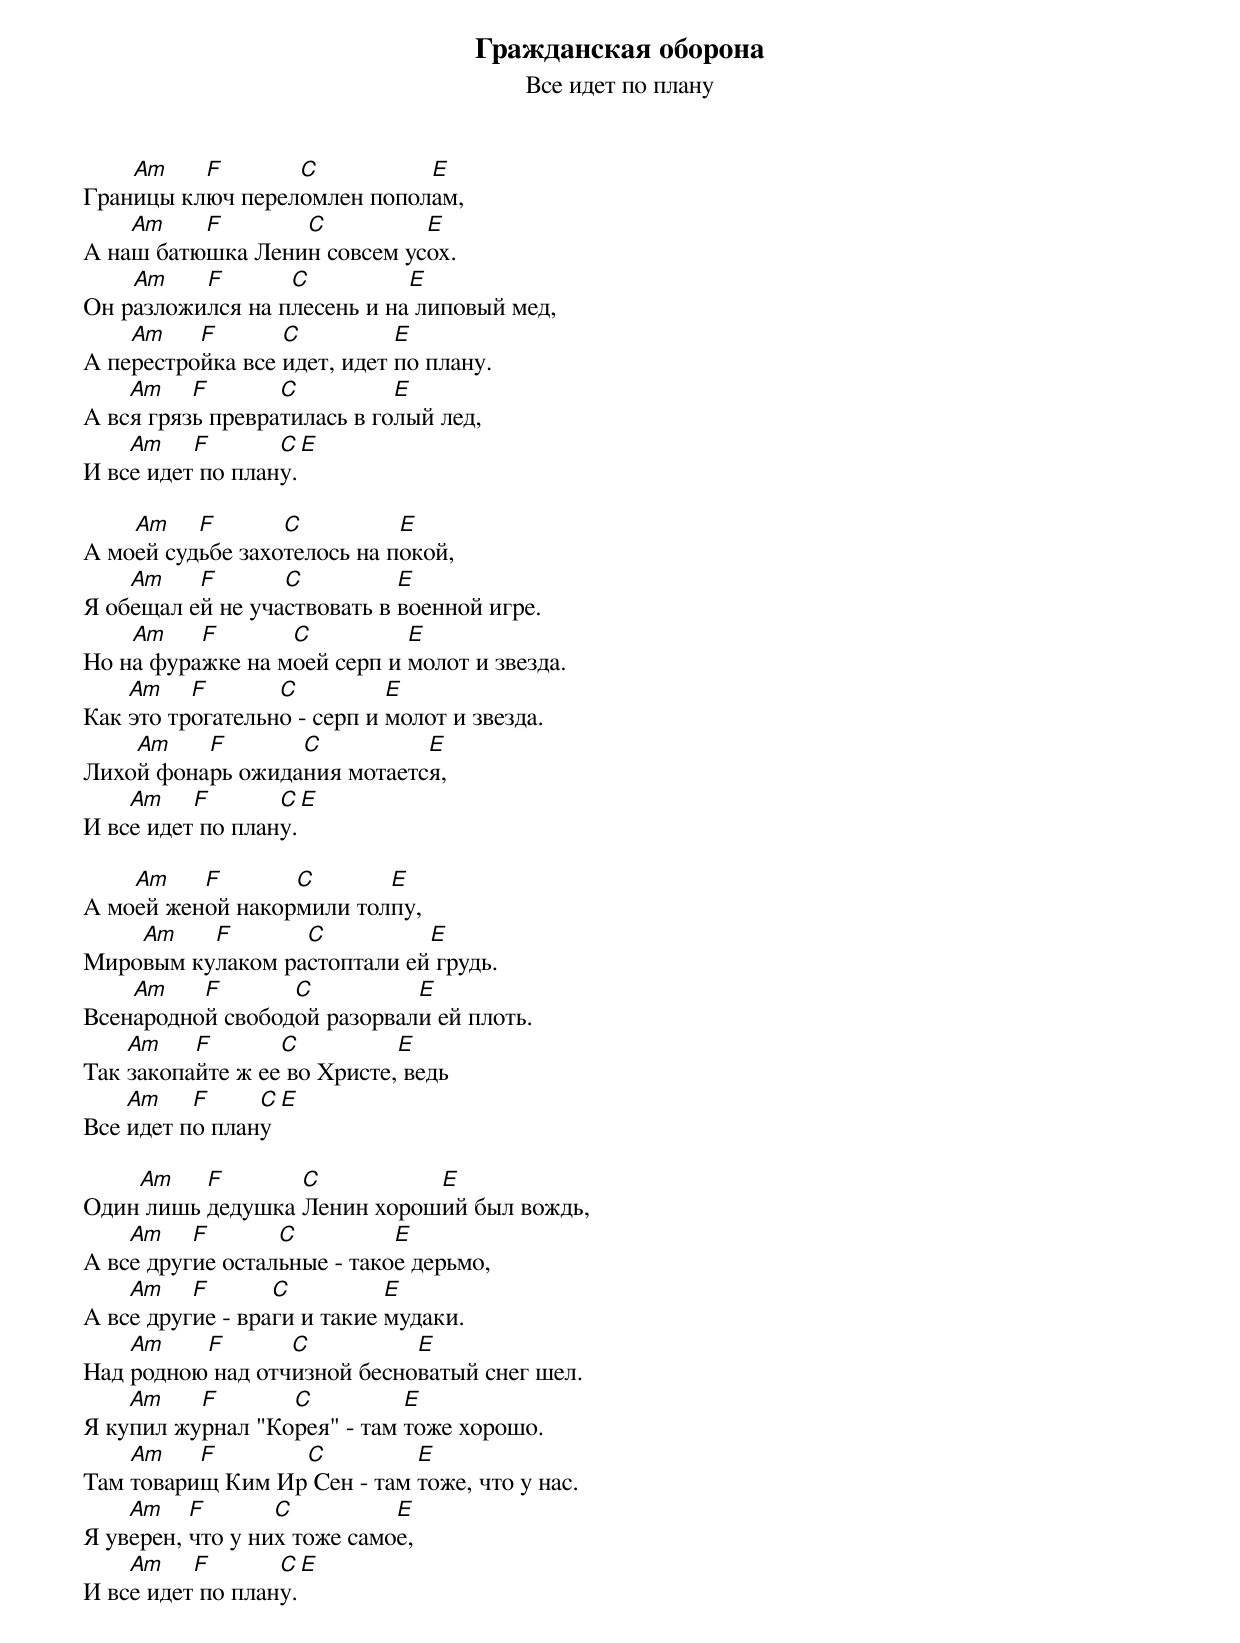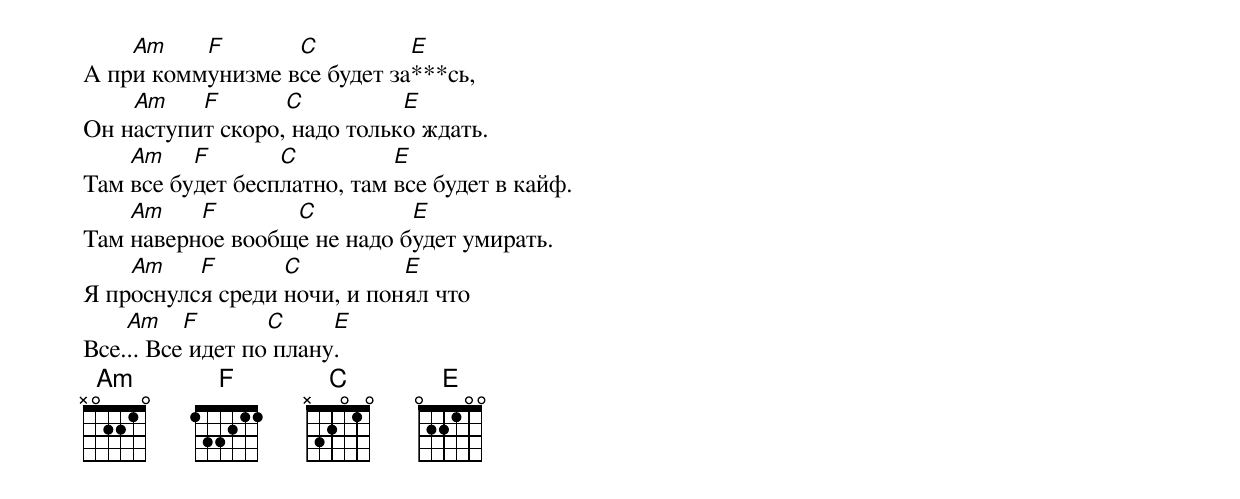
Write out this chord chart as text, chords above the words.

Гражданская оборона
Все идет по плану
    Am    F       C          E
Границы ключ переломлен пополам,
    Am    F       C          E
А наш батюшка Ленин совсем усох.
    Am    F       C          E
Он разложился на плесень и на липовый мед,
    Am    F       C          E
А перестройка все идет, идет по плану.
    Am    F       C          E
А вся грязь превратилась в голый лед,
    Am    F       C E
И все идет по плану.

    Am    F       C          E
А моей судьбе захотелось на покой,
    Am    F       C          E
Я обещал ей не участвовать в военной игре.
    Am    F       C          E
Но на фуражке на моей серп и молот и звезда.
    Am    F       C          E
Как это трогательно - серп и молот и звезда.
    Am    F       C          E
Лихой фонарь ожидания мотается,
    Am    F       C E
И все идет по плану.

    Am    F       C       E
А моей женой накормили толпу,
    Am    F       C          E
Мировым кулаком растоптали ей грудь.
    Am    F       C          E
Всенародной свободой разорвали ей плоть.
    Am    F       C          E
Так закопайте ж ее во Христе, ведь
    Am    F     C E
Все идет по плану

    Am    F       C          E
Один лишь дедушка Ленин хороший был вождь,
    Am    F       C          E
А все другие остальные - такое дерьмо,
    Am    F       C          E
А все другие - враги и такие мудаки.
    Am    F       C          E
Над родною над отчизной бесноватый снег шел.
    Am    F       C          E
Я купил журнал "Корея" - там тоже хорошо.
    Am    F       C          E
Там товарищ Ким Ир Сен - там тоже, что у нас.
    Am    F       C          E
Я уверен, что у них тоже самое,
    Am    F       C E
И все идет по плану.

    Am    F       C          E
А при коммунизме все будет за***сь,
    Am    F       C          E
Он наступит скоро, надо только ждать.
    Am    F       C          E
Там все будет бесплатно, там все будет в кайф.
    Am    F       C          E
Там наверное вообще не надо будет умирать.
    Am    F       C          E
Я проснулся среди ночи, и понял что
    Am    F       C     E
Все... Все идет по плану.
